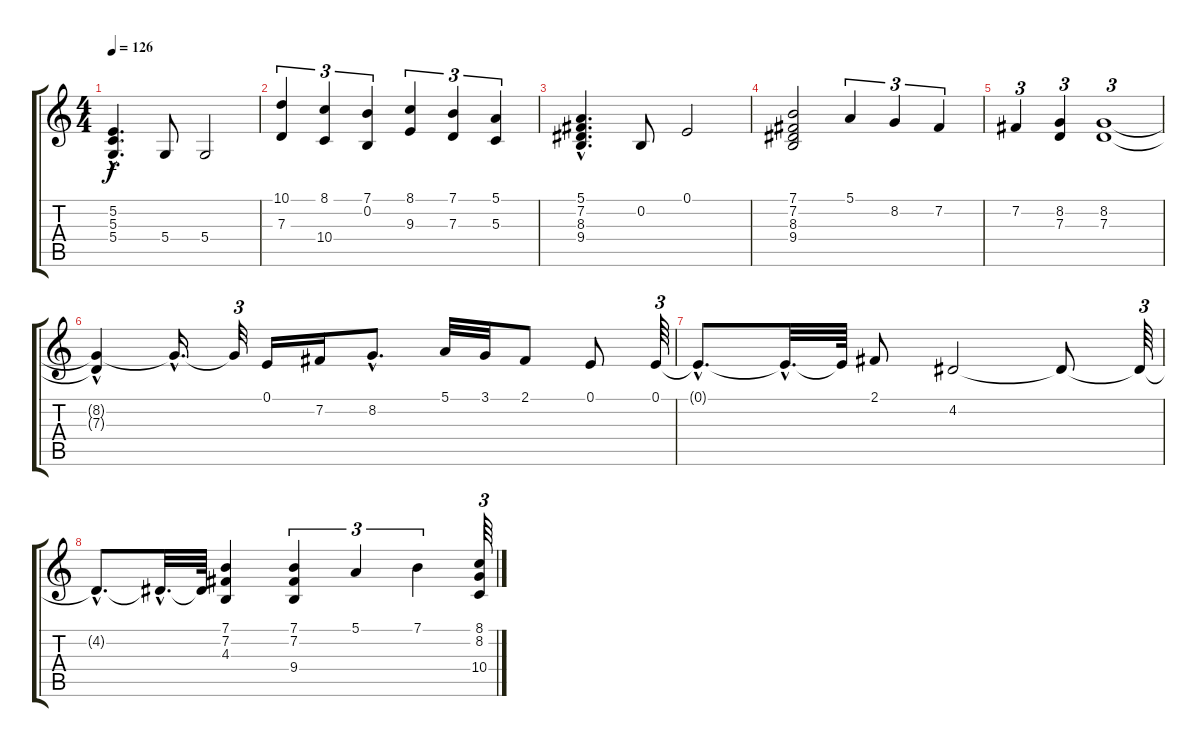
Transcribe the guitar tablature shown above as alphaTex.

\track "" {instrument acousticgrandpiano}
\staff {score tabs}
\tuning (E4 B3 G3 D3 A2 E2) {hide}
\ts (4 4)
\tempo 126
\clef g2
\ks c
(5.2{hac} 5.3{hac} 5.4{hac}).4{d dy f} 5.4.8 5.4.2 |
(10.1 7.3).4{tu (3 2)} (8.1 10.4).4{tu (3 2)} (7.1 0.2).4{tu (3 2)} (8.1 9.3).4{tu (3 2)} (7.1 7.3).4{tu (3 2)} (5.1 5.3).4{tu (3 2)} |
(5.1 7.2{hac} 8.3{hac} 9.4{hac}).4{d} 0.2.8 0.1.2 |
(7.1 7.2 8.3 9.4).2 5.1.4{tu (3 2)} 8.2.4{tu (3 2)} 7.2.4{tu (3 2)} |
7.2.4{tu (3 2)} (8.2 7.3).4{tu (3 2)} (8.2 7.3).1{tu (3 2)} |
(8.2{t} 7.3{hac t}).4 8.2{hac t}.16{d} 8.2{t}.32{tu (3 2)} 0.1.16 7.2.16 8.2{hac}.8{d} 5.1.32 3.1.32 2.1.8 0.1.8 0.1.64{tu (3 2)} |
0.1{hac t}.8{d} 0.1{hac t}.32{d} 0.1{t}.64 2.1.8 4.2.2 4.2{t}.8 4.2{t}.64{tu (3 2)} |
4.2{hac t}.8{d} 4.2{hac t}.32{d} 4.2{t}.64 (7.1 7.2 4.3).4 (7.1 7.2 9.4).4{tu (3 2)} 5.1.4{tu (3 2)} 7.1.4{tu (3 2)} (8.1 8.2 10.4).64{tu (3 2)}
